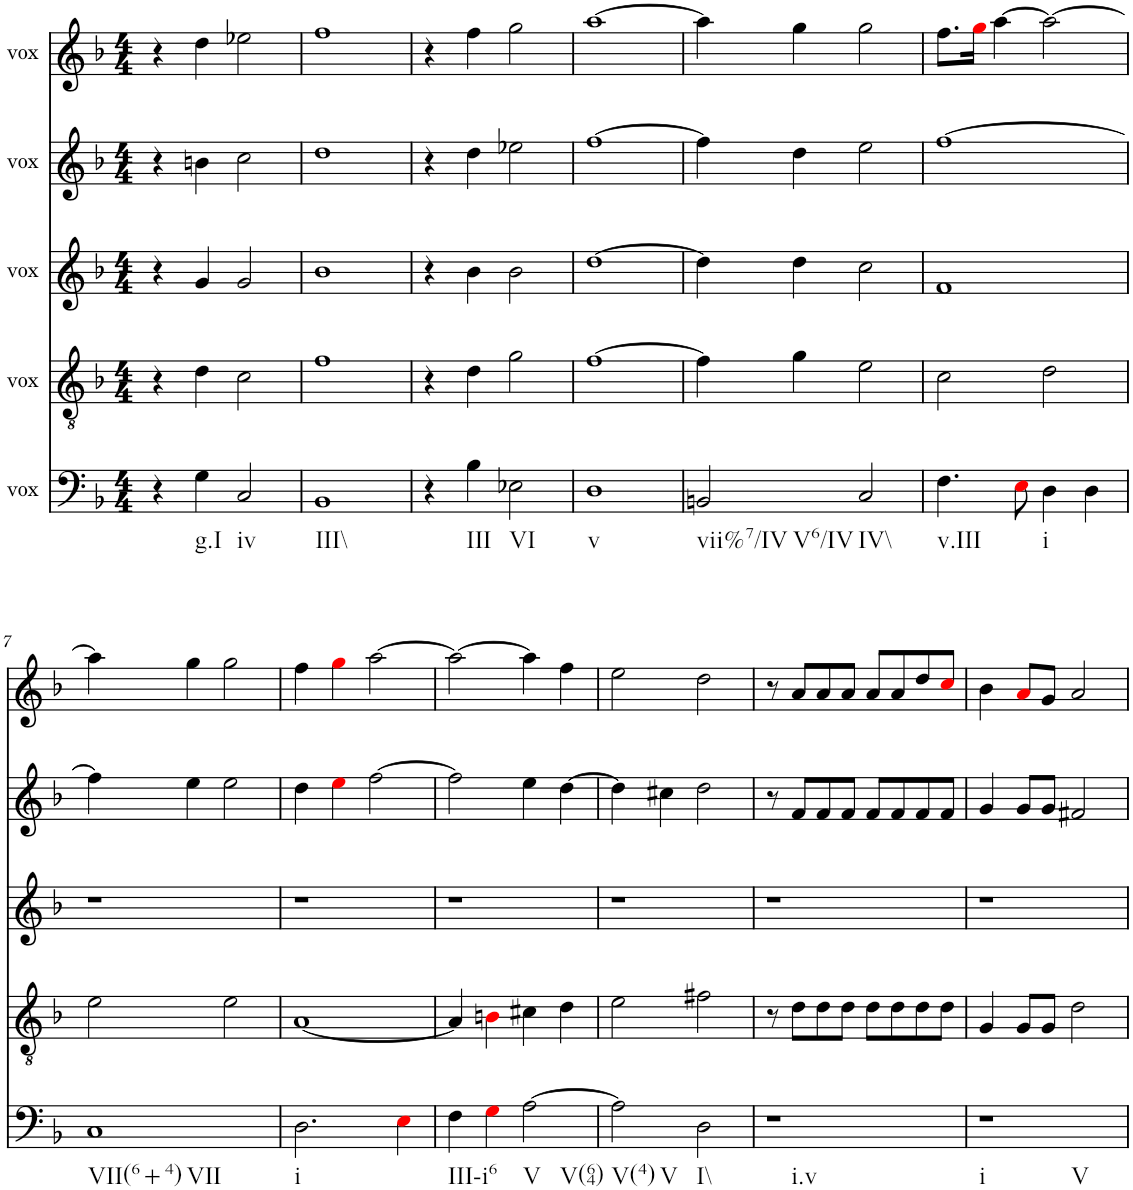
**kern	**kern	**kern	**kern	**kern
*part5	*part4	*part3	*part2	*part1
*staff5	*staff4	*staff3	*staff2	*staff1
*I"vox	*I"vox	*I"vox	*I"vox	*I"vox
*clefF4	*clefGv2	*clefG2	*clefG2	*clefG2
*k[b-]	*k[b-]	*k[b-]	*k[b-]	*k[b-]
*M4/4	*M4/4	*M4/4	*M4/4	*M4/4
=1	=1	=1	=1	=1
4r	4r	4r	4r	4r
!LO:TX:b:t=g.I	!	!	!	!
4G\	4d\	4g/	4bn\	4dd\
!LO:TX:b:t=iv	!	!	!	!
2C/	2c\	2g/	2cc\	2ee-X\
=2	=2	=2	=2	=2
!LO:TX:b:t=III\\	!	!	!	!
1BB-	1f	1b-	1dd	1ff
=3	=3	=3	=3	=3
4r	4r	4r	4r	4r
!LO:TX:b:t=III	!	!	!	!
4B-\	4d\	4b-\	4dd\	4ff\
!LO:TX:b:t=VI	!	!	!	!
2E-X\	2g\	2b-\	2ee-X\	2gg\
=4	=4	=4	=4	=4
!LO:TX:b:t=v	!	!	!	!
1D	[1f	[1dd	[1ff	[1aa
=5	=5	=5	=5	=5
!LO:TX:b:t=vii%7/IV	!	!	!	!
!LO:TX:b:t=V6/IV	!	!	!	!
2BBn/	4f\]	4dd\]	4ff\]	4aa\]
.	4g\	4dd\	4dd\	4gg\
!LO:TX:b:t=IV\\	!	!	!	!
2C/	2e\	2cc\	2ee\	2gg\
=6	=6	=6	=6	=6
!LO:TX:b:t=v.III	!	!	!	!
4.F\	2c\	1f	[1ff	8.ff\L
.	.	.	.	16ggi\Jk
.	.	.	.	[4aa\
8Ei\	.	.	.	.
!LO:TX:b:t=i	!	!	!	!
4D\	2d\	.	.	2aa\_
4D\	.	.	.	.
!!LO:LB:g=z
=7	=7	=7	=7	=7
!LO:TX:b:t=VII(6+4)	!	!	!	!
!LO:TX:b:t=VII	!	!	!	!
1C	2e\	1r	4ff\]	4aa\]
.	.	.	4ee\	4gg\
.	2e\	.	2ee\	2gg\
=8	=8	=8	=8	=8
!LO:TX:b:t=i	!	!	!	!
2.D\	[1A	1r	4dd\	4ff\
.	.	.	4eei\	4ggi\
.	.	.	[2ff\	[2aa\
4Ei\	.	.	.	.
=9	=9	=9	=9	=9
!LO:TX:b:t=III-i6	!	!	!	!
4F\	4A/]	1r	2ff\]	2aa\_
4Gi\	4Bni\	.	.	.
!LO:TX:b:t=V	!	!	!	!
!LO:TX:b:t=V(64)	!	!	!	!
[2A\	4c#X\	.	4ee\	4aa\]
.	4d\	.	[4dd\	4ff\
=10	=10	=10	=10	=10
!LO:TX:b:t=V(4)	!	!	!	!
!LO:TX:b:t=V	!	!	!	!
2A\]	2e\	1r	4dd\]	2ee\
.	.	.	4cc#X\	.
!LO:TX:b:t=I\\	!	!	!	!
2D\	2f#X\	.	2dd\	2dd\
=11	=11	=11	=11	=11
!LO:TX:b:t=i.v	!	!	!	!
1r	8r	1r	8r	8r
.	8d\L	.	8f/L	8a/L
.	8d\	.	8f/	8a/
.	8d\J	.	8f/J	8a/J
.	8d\L	.	8f/L	8a/L
.	8d\	.	8f/	8a/
.	8d\	.	8f/	8dd/
.	8d\J	.	8f/J	8cci/J
=12	=12	=12	=12	=12
!LO:TX:b:t=i	!	!	!	!
!LO:TX:b:t=V	!	!	!	!
1r	4G/	1r	4g/	4b-\
.	8G/L	.	8g/L	8ai/L
.	8G/J	.	8g/J	8g/J
.	2d\	.	2f#X/	2a/
=	=	=	=	=
*-	*-	*-	*-	*-
